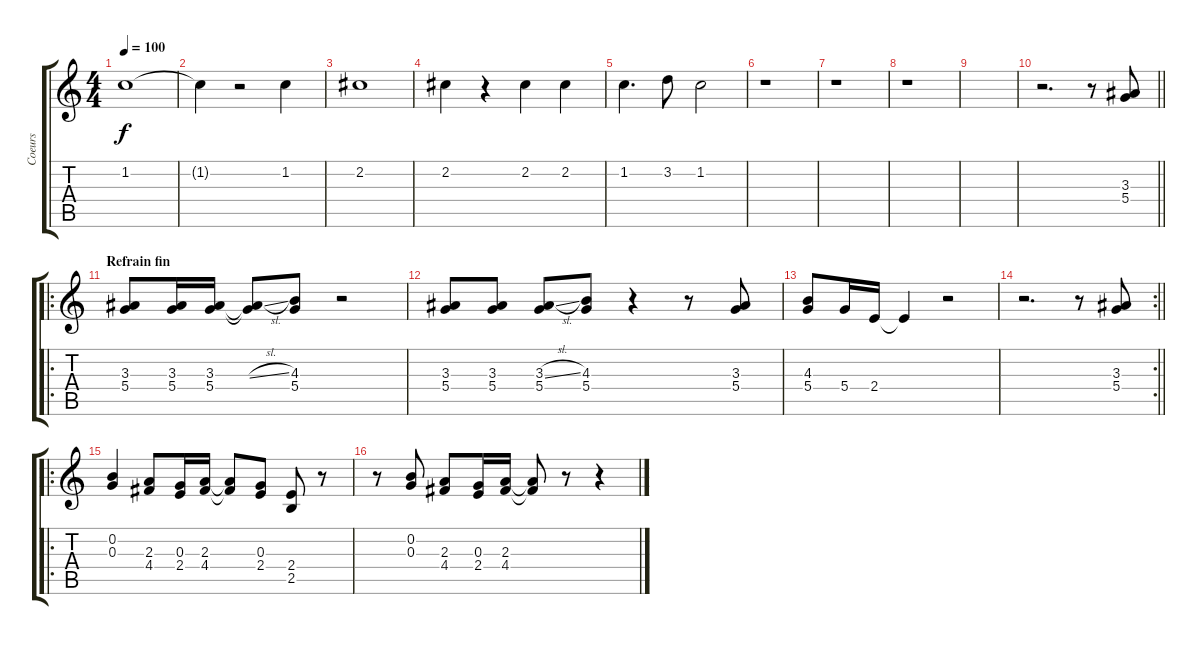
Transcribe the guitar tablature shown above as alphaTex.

\track ("Coeurs" "Coeurs") {instrument clarinet}
\staff {score tabs}
\tuning (E5 B4 G4 D4 A3 E3) {hide}
\ts (4 4)
\tempo 100
\clef g2
\ks c
1.2.1{dy f} |
1.2{t}.4 r.2 1.2.4 |
2.2.1 |
2.2.4 r.4 2.2.4 2.2.4 |
1.2.4{d} 3.2.8 1.2.2 |
r.1 |
r.1 |
r.1 |
|
\barLineRight lightlight
r.2{d volume 16} r.8 (3.3 5.4).8 |
\ro
\section ("" "Refrain fin")
(3.3 5.4).8 (3.3 5.4).16 (3.3 5.4).16 (3.3{sl t} 5.4{t}).8 (4.3 5.4).8 r.2 |
(3.3 5.4).8 (3.3 5.4).8 (3.3{sl} 5.4).8 (4.3 5.4).8 r.4 r.8 (3.3 5.4).8 |
(4.3 5.4).8 5.4.16 2.4.16 2.4{t}.4 r.2 |
\rc 2
\barLineRight lightlight
r.2{d} r.8 (3.3 5.4).8 |
\ro
(0.2 0.3).4 (2.3 4.4).8 (0.3 2.4).16 (2.3 4.4).16 (2.3{t} 4.4{t}).8 (0.3 2.4).8 (2.4 2.5).8 r.8 |
r.8 (0.2 0.3).8 (2.3 4.4).8 (0.3 2.4).16 (2.3 4.4).16 (2.3{t} 4.4{t}).8 r.8 r.4
